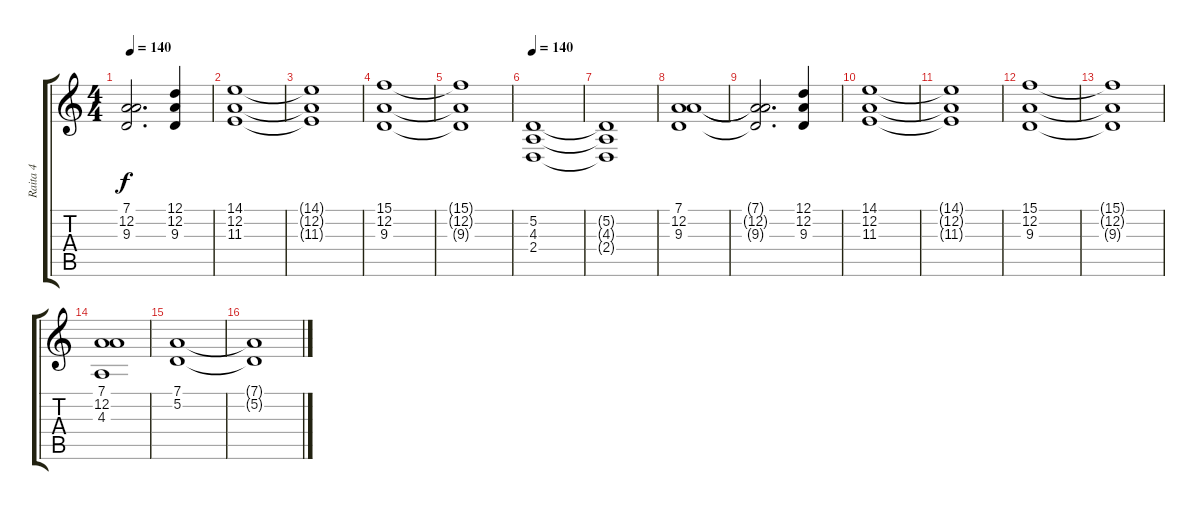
\track ("Raita 4" "Raita 4") {instrument stringensemble1}
\staff {score tabs}
\tuning (D4 A3 F3 C3 G2 D2) {hide}
\ts (4 4)
\tempo 140
\clef g2
\ks c
(7.1{t} 12.2{t} 9.3{t}).2{d dy f} (12.1 12.2 9.3).4 |
(14.1 12.2 11.3).1 |
(14.1{t} 12.2{t} 11.3{t}).1 |
(15.1 12.2 9.3).1 |
(15.1{t} 12.2{t} 9.3{t}).1 |
\tempo 140
(5.2 4.3 2.4).1 |
(5.2{t} 4.3{t} 2.4{t}).1 |
(7.1 12.2 9.3).1 |
(7.1{t} 12.2{t} 9.3{t}).2{d} (12.1 12.2 9.3).4 |
(14.1 12.2 11.3).1 |
(14.1{t} 12.2{t} 11.3{t}).1 |
(15.1 12.2 9.3).1 |
(15.1{t} 12.2{t} 9.3{t}).1 |
(7.1 12.2 4.3).1 |
(7.1 5.2).1 |
(7.1{t} 5.2{t}).1
